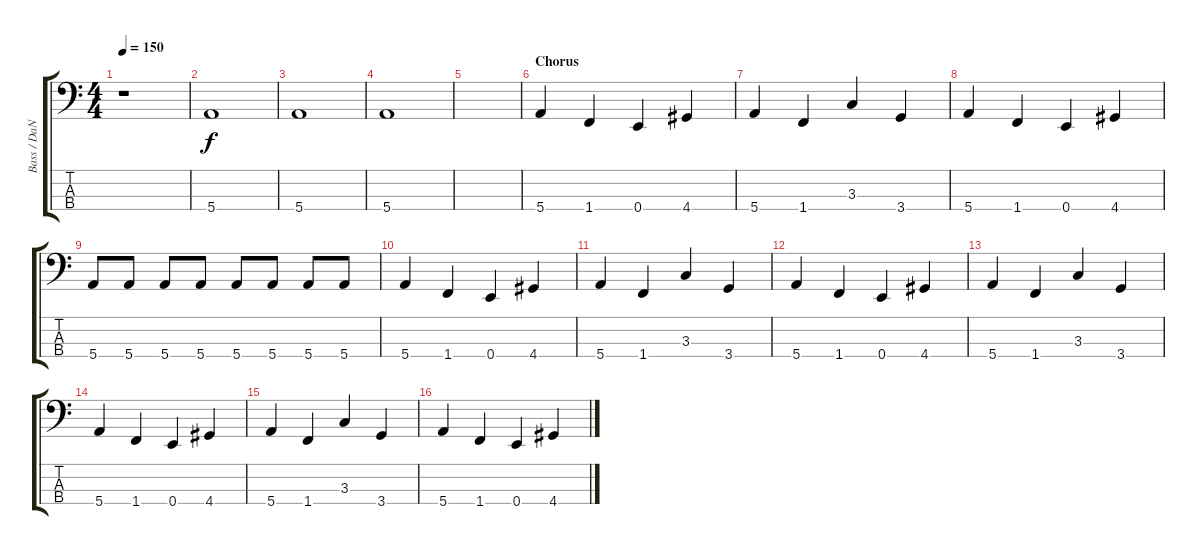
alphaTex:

\track ("Bass / DaNnY" "Bass / DaN") {instrument electricbasspick}
\staff {score tabs}
\tuning (G2 D2 A1 E1) {hide}
\ts (4 4)
\tempo 150
\clef f4
\ks c
r.1{dy f} |
5.4.1 |
5.4.1 |
5.4.1 |
|
\section ("" "Chorus")
5.4.4 1.4.4 0.4.4 4.4.4 |
5.4.4 1.4.4 3.3.4 3.4.4 |
5.4.4 1.4.4 0.4.4 4.4.4 |
5.4.8 5.4.8 5.4.8 5.4.8 5.4.8 5.4.8 5.4.8 5.4.8 |
5.4.4 1.4.4 0.4.4 4.4.4 |
5.4.4 1.4.4 3.3.4 3.4.4 |
5.4.4 1.4.4 0.4.4 4.4.4 |
5.4.4 1.4.4 3.3.4 3.4.4 |
5.4.4 1.4.4 0.4.4 4.4.4 |
5.4.4 1.4.4 3.3.4 3.4.4 |
5.4.4 1.4.4 0.4.4 4.4.4
